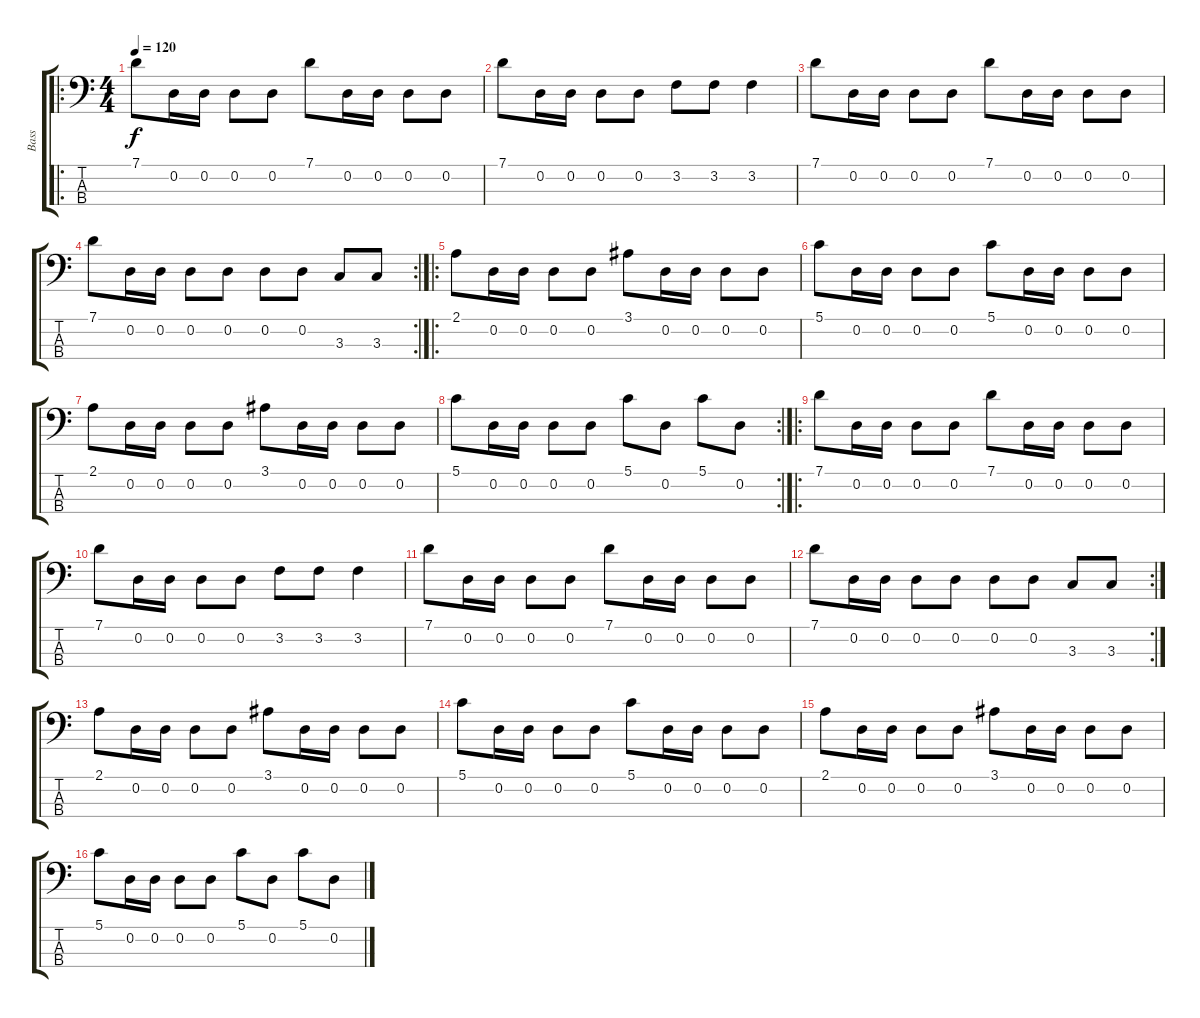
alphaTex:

\track ("Bass" "Bass") {instrument electricbasspick}
\staff {score tabs}
\tuning (G2 D2 A1 E1) {hide}
\ro
\ts (4 4)
\tempo 120
\clef f4
\ks c
7.1.8{dy f instrument electricbasspick} 0.2.16 0.2.16 0.2.8 0.2.8 7.1.8 0.2.16 0.2.16 0.2.8 0.2.8 |
7.1.8 0.2.16 0.2.16 0.2.8 0.2.8 3.2.8 3.2.8 3.2.4 |
7.1.8 0.2.16 0.2.16 0.2.8 0.2.8 7.1.8 0.2.16 0.2.16 0.2.8 0.2.8 |
\rc 2
7.1.8 0.2.16 0.2.16 0.2.8 0.2.8 0.2.8 0.2.8 3.3.8 3.3.8 |
\ro
2.1.8 0.2.16 0.2.16 0.2.8 0.2.8 3.1.8 0.2.16 0.2.16 0.2.8 0.2.8 |
5.1.8 0.2.16 0.2.16 0.2.8 0.2.8 5.1.8 0.2.16 0.2.16 0.2.8 0.2.8 |
2.1.8 0.2.16 0.2.16 0.2.8 0.2.8 3.1.8 0.2.16 0.2.16 0.2.8 0.2.8 |
\rc 2
5.1.8 0.2.16 0.2.16 0.2.8 0.2.8 5.1.8 0.2.8 5.1.8 0.2.8 |
\ro
7.1.8 0.2.16 0.2.16 0.2.8 0.2.8 7.1.8 0.2.16 0.2.16 0.2.8 0.2.8 |
7.1.8 0.2.16 0.2.16 0.2.8 0.2.8 3.2.8 3.2.8 3.2.4 |
7.1.8 0.2.16 0.2.16 0.2.8 0.2.8 7.1.8 0.2.16 0.2.16 0.2.8 0.2.8 |
\rc 2
7.1.8 0.2.16 0.2.16 0.2.8 0.2.8 0.2.8 0.2.8 3.3.8 3.3.8 |
2.1.8 0.2.16 0.2.16 0.2.8 0.2.8 3.1.8 0.2.16 0.2.16 0.2.8 0.2.8 |
5.1.8 0.2.16 0.2.16 0.2.8 0.2.8 5.1.8 0.2.16 0.2.16 0.2.8 0.2.8 |
2.1.8 0.2.16 0.2.16 0.2.8 0.2.8 3.1.8 0.2.16 0.2.16 0.2.8 0.2.8 |
5.1.8 0.2.16 0.2.16 0.2.8 0.2.8 5.1.8 0.2.8 5.1.8 0.2.8
